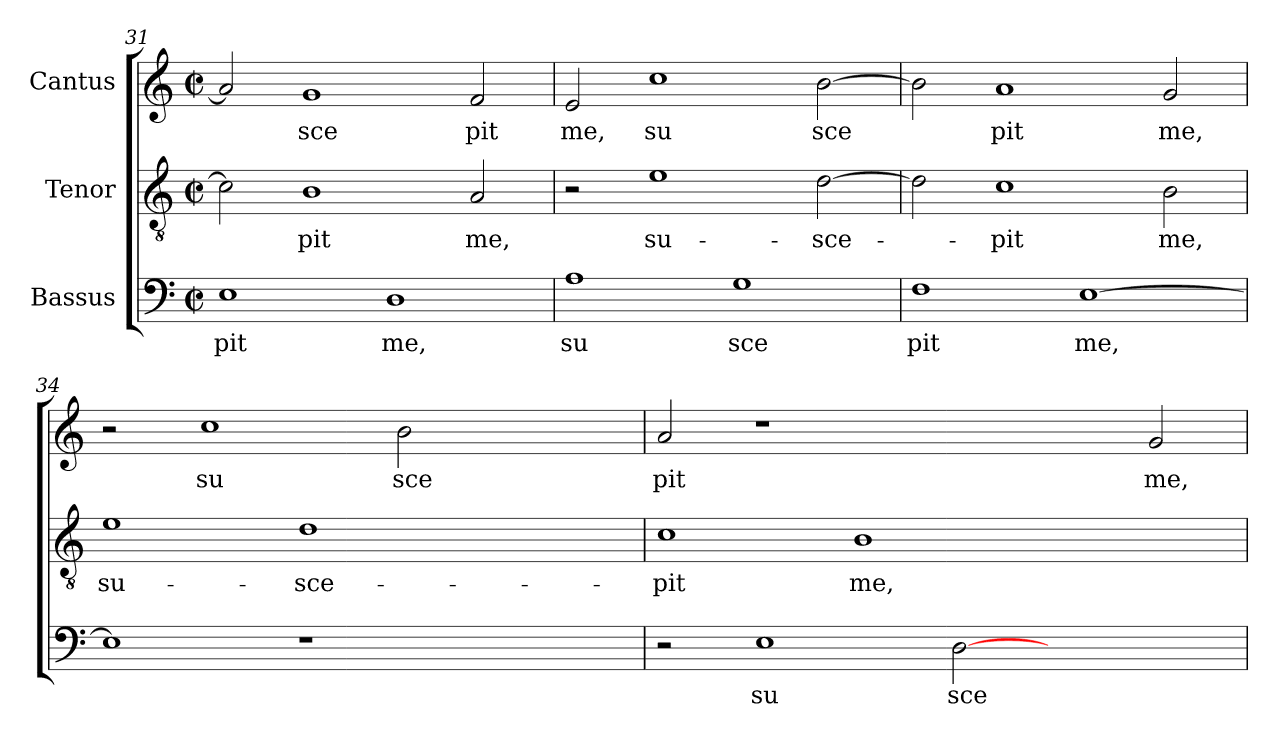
**kern	**text	**kern	**text	**kern	**text
*part3	*part3	*part2	*part2	*part1	*part1
*staff3	*staff3	*staff2	*staff2	*staff1	*staff1
*I"Bassus	*	*I"Tenor	*	*I"Cantus	*
*clefF4	*	*clefGv2	*	*clefG2	*
*M2/2	*	*M2/2	*	*M2/2	*
*met(c|)	*	*met(c|)	*	*met(c|)	*
=31	=31	=31	=31	=31	=31
!	!LO:LY:b:cj	!	!	!	!
1E	pit	2c\]	.	2a/]	.
!	!	!	!LO:LY:b:cj	!	!LO:LY:b:cj
.	.	1B	-pit	1g	sce
!	!LO:LY:b:cj	!	!	!	!
1D	me,	.	.	.	.
!	!	!	!LO:LY:b:cj	!	!LO:LY:b:cj
.	.	2A/	me,	2f/	pit
=32	=32	=32	=32	=32	=32
!	!LO:LY:b:cj	!	!	!	!LO:LY:b:cj
1A	su	2r	.	2e/	me,
!	!	!	!LO:LY:b:cj	!	!LO:LY:b:cj
.	.	1e	su-	1cc	su
!	!LO:LY:b:cj	!	!	!	!
1G	sce	.	.	.	.
!	!	!	!LO:LY:b	!	!LO:LY:b
.	.	[>2d\	-sce-	[>2b\	sce
=33	=33	=33	=33	=33	=33
!	!LO:LY:b:cj	!	!	!	!
1F	pit	2d\]	.	2b\]	.
!	!	!	!LO:LY:b:cj	!	!LO:LY:b:cj
.	.	1c	-pit	1a	pit
!	!LO:LY:b:cj	!	!	!	!
[>1E	me,	.	.	.	.
!	!	!	!LO:LY:b:cj	!	!LO:LY:b:cj
.	.	2B\	me,	2g/	me,
=34	=34	=34	=34	=34	=34
!	!	!	!LO:LY:b:cj	!	!
1E]	.	1e	su-	2r	.
!	!	!	!	!	!LO:LY:b:cj
.	.	.	.	1cc	su
!LO:N:vis=1	!	!	!LO:LY:b:cj	!	!
0r	.	1d	-sce-	.	.
!	!	!	!	!	!LO:LY:b:cj
.	.	.	.	2b\	sce
.	.	1ryy	.	1ryy	.
=35	=35	=35	=35	=35	=35
!	!	!	!LO:LY:b:cj	!	!LO:LY:b:cj
2r	.	1c	-pit	2a/	pit
!	!LO:LY:b:cj	!	!	!LO:N:vis=1	!
1E	su	.	.	0r	.
!	!	!	!LO:LY:b:cj	!	!
.	.	1B	me,	.	.
!	!LO:LY:b	!	!	!	!
[>2D\	sce	.	.	.	.
1ryy	.	1ryy	.	.	.
!	!	!	!	!	!LO:LY:b:cj
.	.	.	.	2g/	me,
=	=	=	=	=	=
*-	*-	*-	*-	*-	*-
